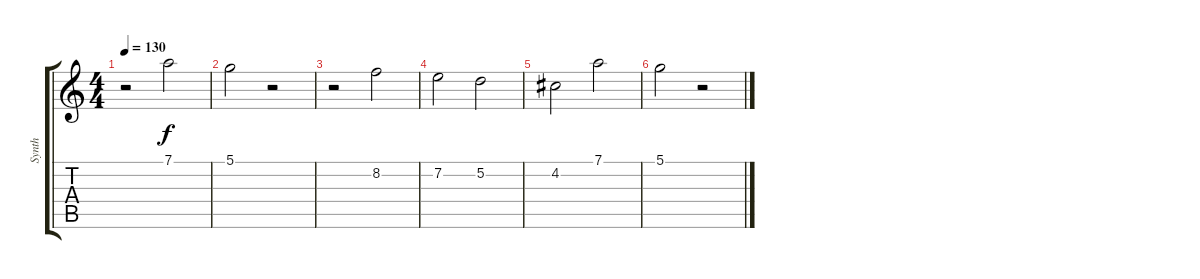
\track ("Synth" "Synth") {instrument vibraphone}
\staff {score tabs}
\tuning (D5 A4 F4 C4 G3 D3) {hide}
\ts (4 4)
\tempo 130
\clef g2
\ks c
r.2{dy f} 7.1.2 |
5.1.2 r.2 |
r.2 8.2.2 |
7.2.2 5.2.2 |
4.2.2 7.1.2 |
5.1.2 r.2
